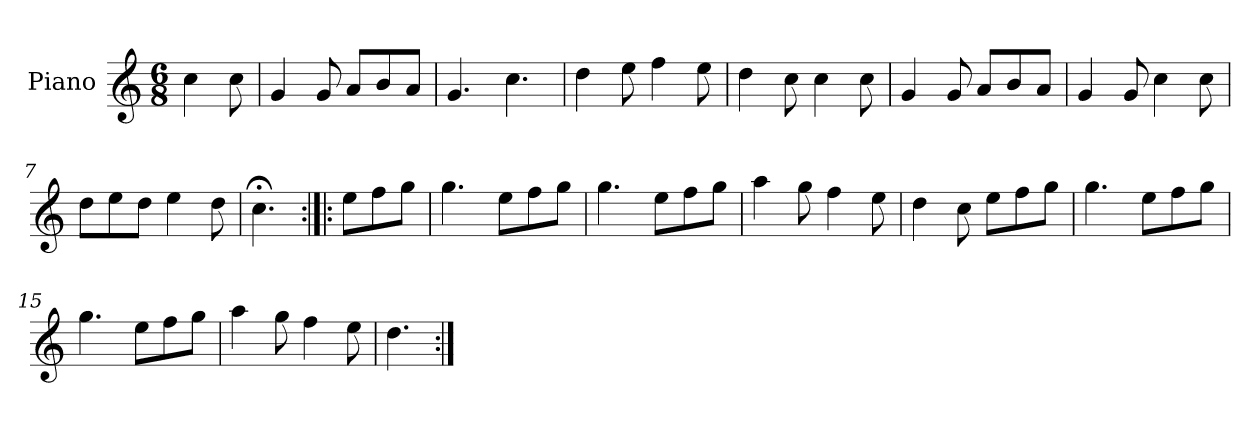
**kern
*part1
*staff1
*I"Piano
*I'Pno.
*clefG2
*k[]
*M6/8
=
4cc\
8cc\
=1
4g/
8g/
8a/L
8b/
8a/J
=2
4.g/
4.cc\
=3
4dd\
8ee\
4ff\
8ee\
=4
4dd\
8cc\
4cc\
8cc\
=5
4g/
8g/
8a/L
8b/
8a/J
=6
4g/
8g/
4cc\
8cc\
=7
8dd\L
8ee\
8dd\J
4ee\
8dd\
=8
4.cc;<\
=9:|!|:
8ee\L
8ff\
8gg\J
=10
4.gg\
8ee\L
8ff\
8gg\J
=11
4.gg\
8ee\L
8ff\
8gg\J
=12
4aa\
8gg\
4ff\
8ee\
=13
4dd\
8cc\
8ee\L
8ff\
8gg\J
=14
4.gg\
8ee\L
8ff\
8gg\J
=15
4.gg\
8ee\L
8ff\
8gg\J
=16
4aa\
8gg\
4ff\
8ee\
=17
4.dd\
=:|!
*-
